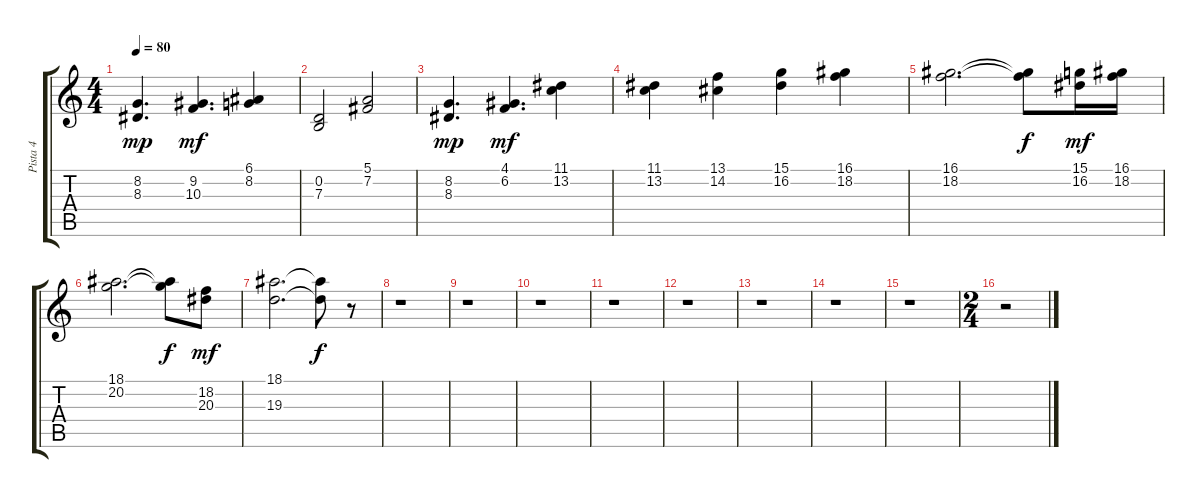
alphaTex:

\track ("Pista 4" "Pista 4") {instrument orchestralharp}
\staff {score tabs}
\tuning (E4 B3 G3 D3 A2 E2) {hide}
\ts (4 4)
\tempo 80
\clef g2
\ks c
(8.2 8.3).4{d dy mp} (9.2 10.3).4{d dy mf} (6.1 8.2).4 |
(0.2 7.3).2 (5.1 7.2).2 |
(8.2 8.3).4{d dy mp} (4.1 6.2).4{d dy mf} (11.1 13.2).4 |
(11.1 13.2).4 (13.1 14.2).4 (15.1 16.2).4 (16.1 18.2).4 |
(16.1 18.2).2{d} (16.1{t} 18.2{t}).8{dy f} (15.1 16.2).16{dy mf} (16.1 18.2).16 |
(18.1 20.2).2{d} (18.1{t} 20.2{t}).8{dy f} (18.2 20.3).8{dy mf} |
(18.1 19.3).2{d} (18.1{t} 19.3{t}).8{dy f} r.8 |
r.1 |
r.1 |
r.1 |
r.1 |
r.1 |
r.1 |
r.1 |
r.1 |
\ts (2 4)
r.2
